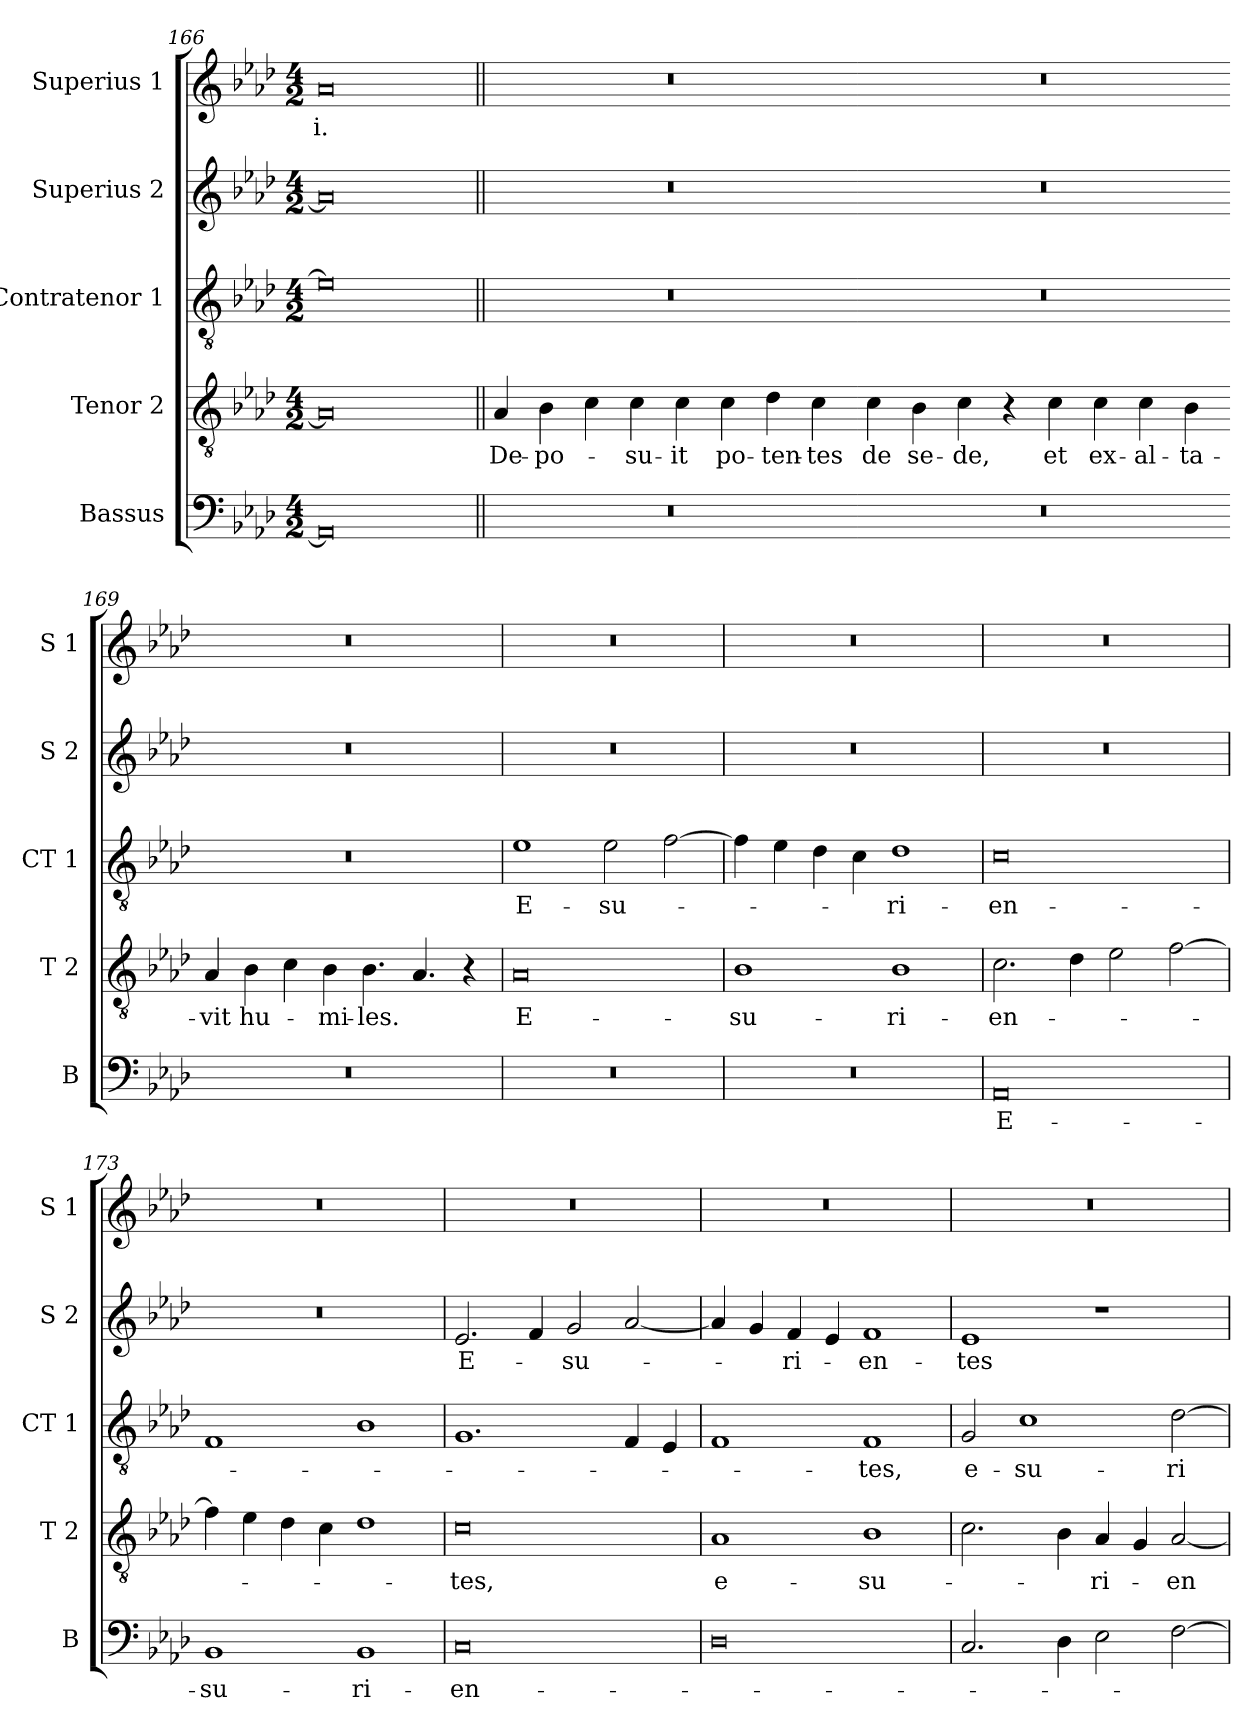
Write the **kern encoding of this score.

**kern	**text	**kern	**text	**kern	**text	**kern	**text	**kern	**text
*part5	*part5	*part4	*part4	*part3	*part3	*part2	*part2	*part1	*part1
*staff5	*staff5	*staff4	*staff4	*staff3	*staff3	*staff2	*staff2	*staff1	*staff1
*I"Bassus	*	*I"Tenor 2	*	*I"Contratenor 1	*	*I"Superius 2	*	*I"Superius  1	*
*I'B	*	*I'T 2	*	*I'CT 1	*	*I'S 2	*	*I'S 1	*
*clefF4	*	*clefGv2	*	*clefGv2	*	*clefG2	*	*clefG2	*
*k[b-e-a-d-]	*	*k[b-e-a-d-]	*	*k[b-e-a-d-]	*	*k[b-e-a-d-]	*	*k[b-e-a-d-]	*
*A-:	*	*A-:	*	*A-:	*	*A-:	*	*A-:	*
*M4/2	*	*M4/2	*	*M4/2	*	*M4/2	*	*M4/2	*
=166	=166	=166	=166	=166	=166	=166	=166	=166	=166
!	!	!	!	!	!	!	!	!	!LO:LY:b
0AA-]	.	0A-]	.	0e-]	.	0a-]	.	0a-	-i.
!!LO:LB:g=z
=167||	=167||	=167||	=167||	=167||	=167||	=167||	=167||	=167||	=167||
!	!	!	!LO:LY:b	!	!	!	!	!	!
0r	.	4A-/	De-	0r	.	0r	.	0r	.
!	!	!	!LO:LY:b	!	!	!	!	!	!
.	.	4B-\	-po-	.	.	.	.	.	.
.	.	4c\	.	.	.	.	.	.	.
!	!	!	!LO:LY:b	!	!	!	!	!	!
.	.	4c\	-su-	.	.	.	.	.	.
!	!	!	!LO:LY:b	!	!	!	!	!	!
.	.	4c\	-it	.	.	.	.	.	.
!	!	!	!LO:LY:b	!	!	!	!	!	!
.	.	4c\	po-	.	.	.	.	.	.
!	!	!	!LO:LY:b	!	!	!	!	!	!
.	.	4d-\	-ten-	.	.	.	.	.	.
!	!	!	!LO:LY:b	!	!	!	!	!	!
.	.	4c\	-tes	.	.	.	.	.	.
=168-	=168-	=168-	=168-	=168-	=168-	=168-	=168-	=168-	=168-
!	!	!	!LO:LY:b	!	!	!	!	!	!
0r	.	4c\	de	0r	.	0r	.	0r	.
!	!	!	!LO:LY:b	!	!	!	!	!	!
.	.	4B-\	se-	.	.	.	.	.	.
!	!	!	!LO:LY:b	!	!	!	!	!	!
.	.	4c\	-de,	.	.	.	.	.	.
.	.	4r	.	.	.	.	.	.	.
!	!	!	!LO:LY:b	!	!	!	!	!	!
.	.	4c\	et	.	.	.	.	.	.
!	!	!	!LO:LY:b	!	!	!	!	!	!
.	.	4c\	ex-	.	.	.	.	.	.
!	!	!	!LO:LY:b	!	!	!	!	!	!
.	.	4c\	-al-	.	.	.	.	.	.
!	!	!	!LO:LY:b	!	!	!	!	!	!
.	.	4B-\	-ta-	.	.	.	.	.	.
=169-	=169-	=169-	=169-	=169-	=169-	=169-	=169-	=169-	=169-
!	!	!	!LO:LY:b	!	!	!	!	!	!
0r	.	4A-/	-vit	0r	.	0r	.	0r	.
!	!	!	!LO:LY:b	!	!	!	!	!	!
.	.	4B-\	hu-	.	.	.	.	.	.
.	.	4c\	.	.	.	.	.	.	.
!	!	!	!LO:LY:b	!	!	!	!	!	!
.	.	4B-\	-mi-	.	.	.	.	.	.
!	!	!	!LO:LY:b	!	!	!	!	!	!
.	.	4.B-\	-les.	.	.	.	.	.	.
.	.	4.A-/	.	.	.	.	.	.	.
.	.	4r	.	.	.	.	.	.	.
!!LO:LB:g=z
=170	=170	=170	=170	=170	=170	=170	=170	=170	=170
!	!	!	!LO:LY:b	!	!LO:LY:b	!	!	!	!
0r	.	0A-	E-	1e-	E-	0r	.	0r	.
!	!	!	!	!	!LO:LY:b	!	!	!	!
.	.	.	.	2e-\	-su-	.	.	.	.
.	.	.	.	[2f\	.	.	.	.	.
=171	=171	=171	=171	=171	=171	=171	=171	=171	=171
!	!	!	!LO:LY:b	!	!	!	!	!	!
0r	.	1B-	-su-	4f\]	.	0r	.	0r	.
.	.	.	.	4e-\	.	.	.	.	.
.	.	.	.	4d-\	.	.	.	.	.
.	.	.	.	4c\	.	.	.	.	.
!	!	!	!LO:LY:b	!	!LO:LY:b	!	!	!	!
.	.	1B-	-ri-	1d-	-ri-	.	.	.	.
=172	=172	=172	=172	=172	=172	=172	=172	=172	=172
!	!LO:LY:b	!	!LO:LY:b	!	!LO:LY:b	!	!	!	!
0AA-	E-	2.c\	-en-	0c	-en-	0r	.	0r	.
.	.	4d-\	.	.	.	.	.	.	.
.	.	2e-\	.	.	.	.	.	.	.
.	.	[2f\	.	.	.	.	.	.	.
=173	=173	=173	=173	=173	=173	=173	=173	=173	=173
!	!LO:LY:b	!	!	!	!	!	!	!	!
1BB-	-su-	4f\]	.	1F	.	0r	.	0r	.
.	.	4e-\	.	.	.	.	.	.	.
.	.	4d-\	.	.	.	.	.	.	.
.	.	4c\	.	.	.	.	.	.	.
!	!LO:LY:b	!	!	!	!	!	!	!	!
1BB-	-ri-	1d-	.	1B-	.	.	.	.	.
=174	=174	=174	=174	=174	=174	=174	=174	=174	=174
!	!LO:LY:b	!	!LO:LY:b	!	!	!	!LO:LY:b	!	!
0C	-en-	0c	-tes,	1.G	.	2.e-/	E-	0r	.
.	.	.	.	.	.	4f/	.	.	.
!	!	!	!	!	!	!	!LO:LY:b	!	!
.	.	.	.	.	.	2g/	-su-	.	.
.	.	.	.	4F/	.	[2a-/	.	.	.
.	.	.	.	4E-/	.	.	.	.	.
!!LO:PB:g=z
=175	=175	=175	=175	=175	=175	=175	=175	=175	=175
!	!	!	!LO:LY:b	!	!	!	!	!	!
0D-	.	1A-	e-	1F	.	4a-/]	.	0r	.
.	.	.	.	.	.	4g/	.	.	.
!	!	!	!	!	!	!	!LO:LY:b	!	!
.	.	.	.	.	.	4f/	-ri-	.	.
.	.	.	.	.	.	4e-/	.	.	.
!	!	!	!LO:LY:b	!	!LO:LY:b	!	!LO:LY:b	!	!
.	.	1B-	-su-	1F	-tes,	1f	-en-	.	.
=176	=176	=176	=176	=176	=176	=176	=176	=176	=176
!	!	!	!	!	!LO:LY:b	!	!LO:LY:b	!	!
2.C/	.	2.c\	.	2G/	e-	1e-	-tes	0r	.
!	!	!	!	!	!LO:LY:b	!	!	!	!
.	.	.	.	1c	-su-	.	.	.	.
4D-\	.	4B-\	.	.	.	.	.	.	.
!	!	!	!LO:LY:b	!	!	!	!	!	!
2E-\	.	4A-/	-ri-	.	.	1r	.	.	.
.	.	4G/	.	.	.	.	.	.	.
!	!	!	!LO:LY:b	!	!LO:LY:b	!	!	!	!
[2F\	.	[2A-/	-en-	[2d-\	-ri-	.	.	.	.
=	=	=	=	=	=	=	=	=	=
*-	*-	*-	*-	*-	*-	*-	*-	*-	*-
